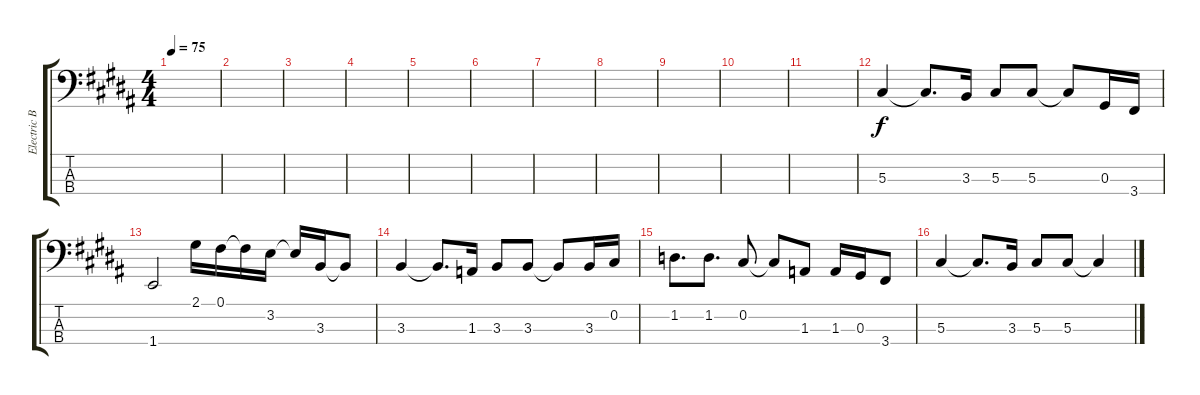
\track ("Electric Bass" "Electric B") {instrument electricbassfinger}
\staff {score tabs}
\tuning (Gb2 Db2 Ab1 Eb1) {hide}
\ts (4 4)
\tempo 75
\clef f4
\ks b
|
|
|
|
|
|
|
|
|
|
|
5.3.4 5.3{t}.8{d} 3.3.16 5.3.8 5.3.8 5.3{t}.8 0.3.16 3.4.16 |
1.4.2 2.1.16 0.1.16 0.1{t}.16 3.2.16 3.2{t}.16 3.3.16 3.3{t}.8 |
3.3.4 3.3{t}.8{d} 1.3.16 3.3.8 3.3.8 3.3{t}.8 3.3.16 0.2.16 |
1.2.8{d} 1.2.8{d} 0.2.8 0.2{t}.8 1.3.8 1.3.16 0.3.16 3.4.8 |
5.3.4 5.3{t}.8{d} 3.3.16 5.3.8 5.3.8 5.3{t}.4
